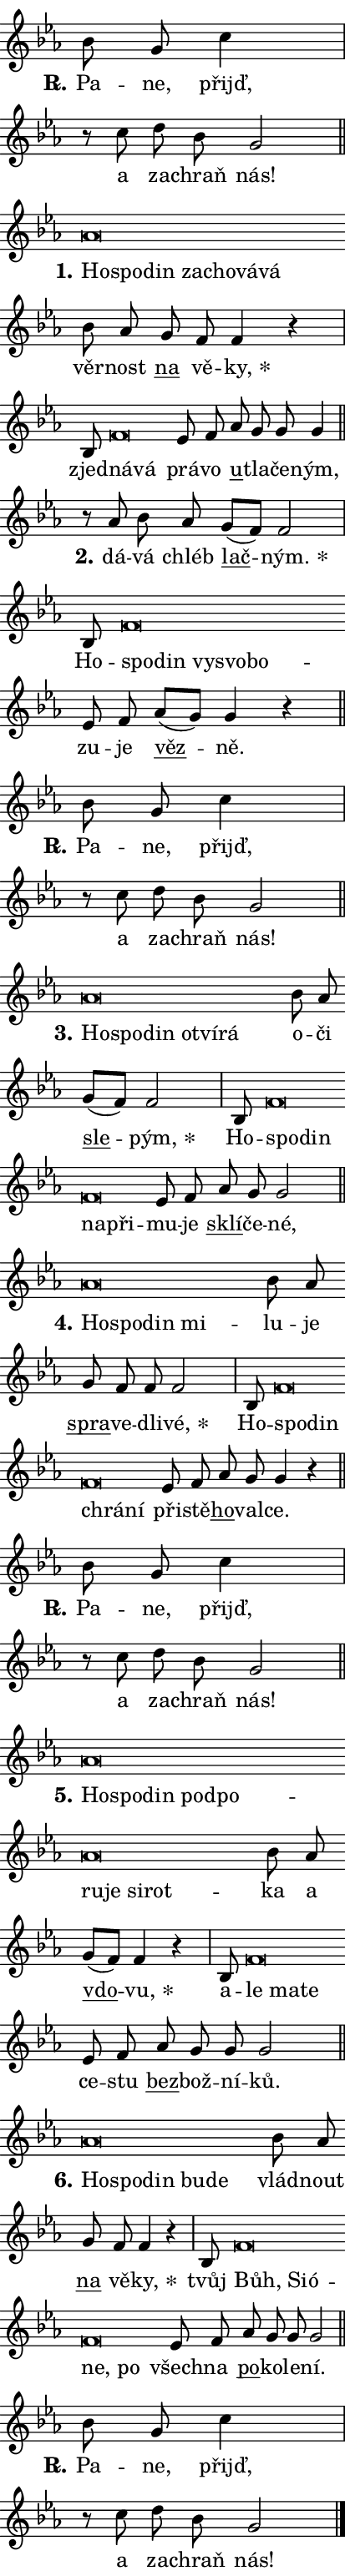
\version "2.24.0"
\header { tagline = "" }
\paper {
  indent = 0\cm
  top-margin = 0\cm
  right-margin = 0\cm
  bottom-margin = 0\cm
  left-margin = 0\cm
  paper-width = 7\cm
  page-breaking = #ly:one-page-breaking
  system-system-spacing.basic-distance = #11
  score-system-spacing.basic-distance = #11
  ragged-last = ##f
}


%% Author: Thomas Morley
%% https://lists.gnu.org/archive/html/lilypond-user/2020-05/msg00002.html
#(define (line-position grob)
"Returns position of @var[grob} in current system:
   @code{'start}, if at first time-step
   @code{'end}, if at last time-step
   @code{'middle} otherwise
"
  (let* ((col (ly:item-get-column grob))
         (ln (ly:grob-object col 'left-neighbor))
         (rn (ly:grob-object col 'right-neighbor))
         (col-to-check-left (if (ly:grob? ln) ln col))
         (col-to-check-right (if (ly:grob? rn) rn col))
         (break-dir-left
           (and
             (ly:grob-property col-to-check-left 'non-musical #f)
             (ly:item-break-dir col-to-check-left)))
         (break-dir-right
           (and
             (ly:grob-property col-to-check-right 'non-musical #f)
             (ly:item-break-dir col-to-check-right))))
        (cond ((eqv? 1 break-dir-left) 'start)
              ((eqv? -1 break-dir-right) 'end)
              (else 'middle))))

#(define (tranparent-at-line-position vctor)
  (lambda (grob)
  "Relying on @code{line-position} select the relevant enry from @var{vctor}.
Used to determine transparency,"
    (case (line-position grob)
      ((end) (not (vector-ref vctor 0)))
      ((middle) (not (vector-ref vctor 1)))
      ((start) (not (vector-ref vctor 2))))))

noteHeadBreakVisibility =
#(define-music-function (break-visibility)(vector?)
"Makes @code{NoteHead}s transparent relying on @var{break-visibility}"
#{
  \override NoteHead.transparent =
    #(tranparent-at-line-position break-visibility)
#})

#(define delete-ledgers-for-transparent-note-heads
  (lambda (grob)
    "Reads whether a @code{NoteHead} is transparent.
If so this @code{NoteHead} is removed from @code{'note-heads} from
@var{grob}, which is supposed to be @code{LedgerLineSpanner}.
As a result ledgers are not printed for this @code{NoteHead}"
    (let* ((nhds-array (ly:grob-object grob 'note-heads))
           (nhds-list
             (if (ly:grob-array? nhds-array)
                 (ly:grob-array->list nhds-array)
                 '()))
           ;; Relies on the transparent-property being done before
           ;; Staff.LedgerLineSpanner.after-line-breaking is executed.
           ;; This is fragile ...
           (to-keep
             (remove
               (lambda (nhd)
                 (ly:grob-property nhd 'transparent #f))
               nhds-list)))
      ;; TODO find a better method to iterate over grob-arrays, similiar
      ;; to filter/remove etc for lists
      ;; For now rebuilt from scratch
      (set! (ly:grob-object grob 'note-heads)  '())
      (for-each
        (lambda (nhd)
          (ly:pointer-group-interface::add-grob grob 'note-heads nhd))
        to-keep))))

hideNotes = {
  \noteHeadBreakVisibility #begin-of-line-visible
}
unHideNotes = {
  \noteHeadBreakVisibility #all-visible
}

% work-around for resetting accidentals
% https://lilypond.org/doc/v2.23/Documentation/notation/displaying-rhythms#unmetered-music
cadenzaMeasure = {
  \cadenzaOff
  \partial 1024 s1024
  \cadenzaOn
}

#(define-markup-command (accent layout props text) (markup?)
  "Underline accented syllable"
  (interpret-markup layout props
    #{\markup \override #'(offset . 4.3) \underline { #text }#}))

responsum = \markup \concat {
  "R" \hspace #-1.05 \path #0.1 #'((moveto 0 0.07) (lineto 0.9 0.8)) \hspace #0.05 "."
}

\layout {
    \context {
        \Staff
        \remove "Time_signature_engraver"
        \override LedgerLineSpanner.after-line-breaking = #delete-ledgers-for-transparent-note-heads
    }
    \context {
        \Voice {
            \override NoteHead.output-attributes = #'((class . "notehead"))
            \override Hairpin.height = #0.55
        }
    }
    \context {
        \Lyrics {
            \override StanzaNumber.output-attributes = #'((class . "stanzanumber"))
            \override LyricSpace.minimum-distance = #0.9
            \override LyricText.font-name = #"TeX Gyre Schola"
            \override LyricText.font-size = 1
            \override StanzaNumber.font-name = #"TeX Gyre Schola Bold"
            \override StanzaNumber.font-size = 1
        }
    }
}

% magnetic-lyrics.ily
%
%   written by
%     Jean Abou Samra <jean@abou-samra.fr>
%     Werner Lemberg <wl@gnu.org>
%
%   adapted by
%     Jiri Hon <jiri.hon@gmail.com>
%
% Version 2022-Apr-15

% https://www.mail-archive.com/lilypond-user@gnu.org/msg149350.html

#(define (Left_hyphen_pointer_engraver context)
   "Collect syllable-hyphen-syllable occurrences in lyrics and store
them in properties.  This engraver only looks to the left.  For
example, if the lyrics input is @code{foo -- bar}, it does the
following.

@itemize @bullet
@item
Set the @code{text} property of the @code{LyricHyphen} grob between
@q{foo} and @q{bar} to @code{foo}.

@item
Set the @code{left-hyphen} property of the @code{LyricText} grob with
text @q{foo} to the @code{LyricHyphen} grob between @q{foo} and
@q{bar}.
@end itemize

Use this auxiliary engraver in combination with the
@code{lyric-@/text::@/apply-@/magnetic-@/offset!} hook."
   (let ((hyphen #f)
         (text #f))
     (make-engraver
      (acknowledgers
       ((lyric-syllable-interface engraver grob source-engraver)
        (set! text grob)))
      (end-acknowledgers
       ((lyric-hyphen-interface engraver grob source-engraver)
        ;(when (not (grob::has-interface grob 'lyric-space-interface))
          (set! hyphen grob)));)
      ((stop-translation-timestep engraver)
       (when (and text hyphen)
         (ly:grob-set-object! text 'left-hyphen hyphen))
       (set! text #f)
       (set! hyphen #f)))))

#(define (lyric-text::apply-magnetic-offset! grob)
   "If the space between two syllables is less than the value in
property @code{LyricText@/.details@/.squash-threshold}, move the right
syllable to the left so that it gets concatenated with the left
syllable.

Use this function as a hook for
@code{LyricText@/.after-@/line-@/breaking} if the
@code{Left_@/hyphen_@/pointer_@/engraver} is active."
   (let ((hyphen (ly:grob-object grob 'left-hyphen #f)))
     (when hyphen
       (let ((left-text (ly:spanner-bound hyphen LEFT)))
         (when (grob::has-interface left-text 'lyric-syllable-interface)
           (let* ((common (ly:grob-common-refpoint grob left-text X))
                  (this-x-ext (ly:grob-extent grob common X))
                  (left-x-ext
                   (begin
                     ;; Trigger magnetism for left-text.
                     (ly:grob-property left-text 'after-line-breaking)
                     (ly:grob-extent left-text common X)))
                  ;; `delta` is the gap width between two syllables.
                  (delta (- (interval-start this-x-ext)
                            (interval-end left-x-ext)))
                  (details (ly:grob-property grob 'details))
                  (threshold (assoc-get 'squash-threshold details 0.2)))
             (when (< delta threshold)
               (let* (;; We have to manipulate the input text so that
                      ;; ligatures crossing syllable boundaries are not
                      ;; disabled.  For languages based on the Latin
                      ;; script this is essentially a beautification.
                      ;; However, for non-Western scripts it can be a
                      ;; necessity.
                      (lt (ly:grob-property left-text 'text))
                      (rt (ly:grob-property grob 'text))
                      (is-space (grob::has-interface hyphen 'lyric-space-interface))
                      (space (if is-space " " ""))
                      (space-markup (grob-interpret-markup grob " "))
                      (space-size (interval-length (ly:stencil-extent space-markup X)))
                      (extra-delta (if is-space space-size 0))
                      ;; Append new syllable.
                      (ltrt-space (if (and (string? lt) (string? rt))
                                (string-append lt space rt)
                                (make-concat-markup (list lt space rt))))
                      ;; Right-align `ltrt` to the right side.
                      (ltrt-space-markup (grob-interpret-markup
                               grob
                               (make-translate-markup
                                (cons (interval-length this-x-ext) 0)
                                (make-right-align-markup ltrt-space)))))
                 (begin
                   ;; Don't print `left-text`.
                   (ly:grob-set-property! left-text 'stencil #f)
                   ;; Set text and stencil (which holds all collected
                   ;; syllables so far) and shift it to the left.
                   (ly:grob-set-property! grob 'text ltrt-space)
                   (ly:grob-set-property! grob 'stencil ltrt-space-markup)
                   (ly:grob-translate-axis! grob (- (- delta extra-delta)) X))))))))))


#(define (lyric-hyphen::displace-bounds-first grob)
   ;; Make very sure this callback isn't triggered too early.
   (let ((left (ly:spanner-bound grob LEFT))
         (right (ly:spanner-bound grob RIGHT)))
     (ly:grob-property left 'after-line-breaking)
     (ly:grob-property right 'after-line-breaking)
     (ly:lyric-hyphen::print grob)))

squashThreshold = #0.4

\layout {
  \context {
    \Lyrics
    \consists #Left_hyphen_pointer_engraver
    \override LyricText.after-line-breaking =
      #lyric-text::apply-magnetic-offset!
    \override LyricHyphen.stencil = #lyric-hyphen::displace-bounds-first
    \override LyricText.details.squash-threshold = \squashThreshold
    \override LyricHyphen.minimum-distance = 0
    \override LyricHyphen.minimum-length = \squashThreshold
  }
}

squash = \override LyricText.details.squash-threshold = 9999
unSquash = \override LyricText.details.squash-threshold = \squashThreshold

left = \override LyricText.self-alignment-X = #LEFT
unLeft = \revert LyricText.self-alignment-X

starOffset = #(lambda (grob) 
                (let ((x_offset (ly:self-alignment-interface::aligned-on-x-parent grob)))
                  (if (= x_offset 0) 0 (+ x_offset 1.2))))

star = #(define-music-function (syllable)(string?)
"Append star separator at the end of a syllable"
#{
  \once \override LyricText.X-offset = #starOffset
  \lyricmode { \markup {
    #syllable
    \override #'((font-name . "TeX Gyre Schola Bold")) \hspace #0.2 \lower #0.65 \larger "*"
  } }
#})

starAccent = #(define-music-function (syllable)(string?)
"Append star separator at the end of a syllable and make accent"
#{
  \once \override LyricText.X-offset = #starOffset
  \lyricmode { \markup {
    \accent #syllable
    \override #'((font-name . "TeX Gyre Schola Bold")) \hspace #0.2 \lower #0.65 \larger "*"
  } }
#})

breath = #(define-music-function (syllable)(string?)
"Append breathing indicator at the end of a syllable"
#{
  \lyricmode { \markup { #syllable "+" } }
#})

optionalBreath = #(define-music-function (syllable)(string?)
"Append optional breathing indicator at the end of a syllable"
#{
  \lyricmode { \markup { #syllable "(+)" } }
#})


\score {
    <<
        \new Voice = "melody" { \cadenzaOn \key es \major \relative { bes'8 g c4 \cadenzaMeasure \bar "|" r8 c d bes g2 \cadenzaMeasure \bar "||" \break } }
        \new Lyrics \lyricsto "melody" { \lyricmode { \set stanza = \responsum
Pa -- ne, přijď, a za -- chraň nás! } }
    >>
    \layout {}
}

\score {
    <<
        \new Voice = "melody" { \cadenzaOn \key es \major \relative { as'\breve*1/16 \hideNotes \breve*1/16 \bar "" \breve*1/16 \bar "" \breve*1/16 \bar "" \breve*1/16 \bar "" \breve*1/16 \breve*1/16 \bar "" \unHideNotes bes8 as \bar "" g f f4 r \cadenzaMeasure \bar "|" bes,8 f'\breve*1/16 \hideNotes \breve*1/16 \bar "" \unHideNotes es8 f \bar "" as g g g4 \cadenzaMeasure \bar "||" \break } }
        \new Lyrics \lyricsto "melody" { \lyricmode { \set stanza = "1."
\left Ho -- \squash spo -- din za -- cho -- vá -- vá \unLeft \unSquash věr -- nost \markup \accent na vě -- \star ky, zjed -- \left ná -- \squash vá \unLeft \unSquash prá -- vo \markup \accent u -- tla -- če -- ným, } }
    >>
    \layout {}
}

\score {
    <<
        \new Voice = "melody" { \cadenzaOn \key es \major \relative { r8 as' bes8 as \bar "" g[( f)] f2 \cadenzaMeasure \bar "|" bes,8 f'\breve*1/16 \hideNotes \breve*1/16 \bar "" \breve*1/16 \bar "" \breve*1/16 \breve*1/16 \bar "" \unHideNotes es8 f \bar "" as[( g)] g4 r \cadenzaMeasure \bar "||" \break } }
        \new Lyrics \lyricsto "melody" { \lyricmode { \set stanza = "2."
dá -- vá chléb \markup \accent lač -- \star ným. Ho -- \left spo -- \squash din vy -- svo -- bo -- \unLeft \unSquash zu -- je \markup \accent věz -- ně. } }
    >>
    \layout {}
}

\score {
    <<
        \new Voice = "melody" { \cadenzaOn \key es \major \relative { bes'8 g c4 \cadenzaMeasure \bar "|" r8 c d bes g2 \cadenzaMeasure \bar "||" \break } }
        \new Lyrics \lyricsto "melody" { \lyricmode { \set stanza = \responsum
Pa -- ne, přijď, a za -- chraň nás! } }
    >>
    \layout {}
}

\score {
    <<
        \new Voice = "melody" { \cadenzaOn \key es \major \relative { as'\breve*1/16 \hideNotes \breve*1/16 \bar "" \breve*1/16 \bar "" \breve*1/16 \bar "" \breve*1/16 \breve*1/16 \bar "" \unHideNotes bes8 as \bar "" g[( f)] f2 \cadenzaMeasure \bar "|" bes,8 f'\breve*1/16 \hideNotes \breve*1/16 \bar "" \breve*1/16 \breve*1/16 \bar "" \unHideNotes es8 f \bar "" as g g2 \cadenzaMeasure \bar "||" \break } }
        \new Lyrics \lyricsto "melody" { \lyricmode { \set stanza = "3."
\left Ho -- \squash spo -- din o -- tví -- rá \unLeft \unSquash o -- či \markup \accent sle -- \star pým, Ho -- \left spo -- \squash din na -- při -- \unLeft \unSquash mu -- je \markup \accent sklí -- če -- né, } }
    >>
    \layout {}
}

\score {
    <<
        \new Voice = "melody" { \cadenzaOn \key es \major \relative { as'\breve*1/16 \hideNotes \breve*1/16 \bar "" \breve*1/16 \breve*1/16 \bar "" \unHideNotes bes8 as \bar "" g f f f2 \cadenzaMeasure \bar "|" bes,8 f'\breve*1/16 \hideNotes \breve*1/16 \bar "" \breve*1/16 \breve*1/16 \bar "" \unHideNotes es8 f \bar "" as g g4 r \cadenzaMeasure \bar "||" \break } }
        \new Lyrics \lyricsto "melody" { \lyricmode { \set stanza = "4."
\left Ho -- \squash spo -- din mi -- \unLeft \unSquash lu -- je \markup \accent spra -- ve -- dli -- \star vé, Ho -- \left spo -- \squash din chrá -- ní \unLeft \unSquash při -- stě -- \markup \accent ho -- val -- ce. } }
    >>
    \layout {}
}

\score {
    <<
        \new Voice = "melody" { \cadenzaOn \key es \major \relative { bes'8 g c4 \cadenzaMeasure \bar "|" r8 c d bes g2 \cadenzaMeasure \bar "||" \break } }
        \new Lyrics \lyricsto "melody" { \lyricmode { \set stanza = \responsum
Pa -- ne, přijď, a za -- chraň nás! } }
    >>
    \layout {}
}

\score {
    <<
        \new Voice = "melody" { \cadenzaOn \key es \major \relative { as'\breve*1/16 \hideNotes \breve*1/16 \bar "" \breve*1/16 \bar "" \breve*1/16 \bar "" \breve*1/16 \bar "" \breve*1/16 \bar "" \breve*1/16 \bar "" \breve*1/16 \breve*1/16 \bar "" \unHideNotes bes8 as \bar "" g[( f)] f4 r \cadenzaMeasure \bar "|" bes,8 f'\breve*1/16 \hideNotes \breve*1/16 \breve*1/16 \bar "" \unHideNotes es8 f \bar "" as g g g2 \cadenzaMeasure \bar "||" \break } }
        \new Lyrics \lyricsto "melody" { \lyricmode { \set stanza = "5."
\left Ho -- \squash spo -- din pod -- po -- ru -- je si -- rot -- \unLeft \unSquash ka a \markup \accent vdo -- \star vu, a -- \left le \squash ma -- te \unLeft \unSquash ce -- stu \markup \accent bez -- bož -- ní -- ků. } }
    >>
    \layout {}
}

\score {
    <<
        \new Voice = "melody" { \cadenzaOn \key es \major \relative { as'\breve*1/16 \hideNotes \breve*1/16 \bar "" \breve*1/16 \bar "" \breve*1/16 \breve*1/16 \bar "" \unHideNotes bes8 as \bar "" g f f4 r \cadenzaMeasure \bar "|" bes,8 f'\breve*1/16 \hideNotes \breve*1/16 \bar "" \breve*1/16 \bar "" \breve*1/16 \breve*1/16 \bar "" \unHideNotes es8 f \bar "" as g g g2 \cadenzaMeasure \bar "||" \break } }
        \new Lyrics \lyricsto "melody" { \lyricmode { \set stanza = "6."
\left Ho -- \squash spo -- din bu -- de \unLeft \unSquash vlád -- nout \markup \accent na vě -- \star ky, tvůj \left Bůh, \squash Si -- ó -- ne, po \unLeft \unSquash všech -- na \markup \accent po -- ko -- le -- ní. } }
    >>
    \layout {}
}

\score {
    <<
        \new Voice = "melody" { \cadenzaOn \key es \major \relative { bes'8 g c4 \cadenzaMeasure \bar "|" r8 c d bes g2 \cadenzaMeasure \bar "||" \break } \bar "|." }
        \new Lyrics \lyricsto "melody" { \lyricmode { \set stanza = \responsum
Pa -- ne, přijď, a za -- chraň nás! } }
    >>
    \layout {}
}
